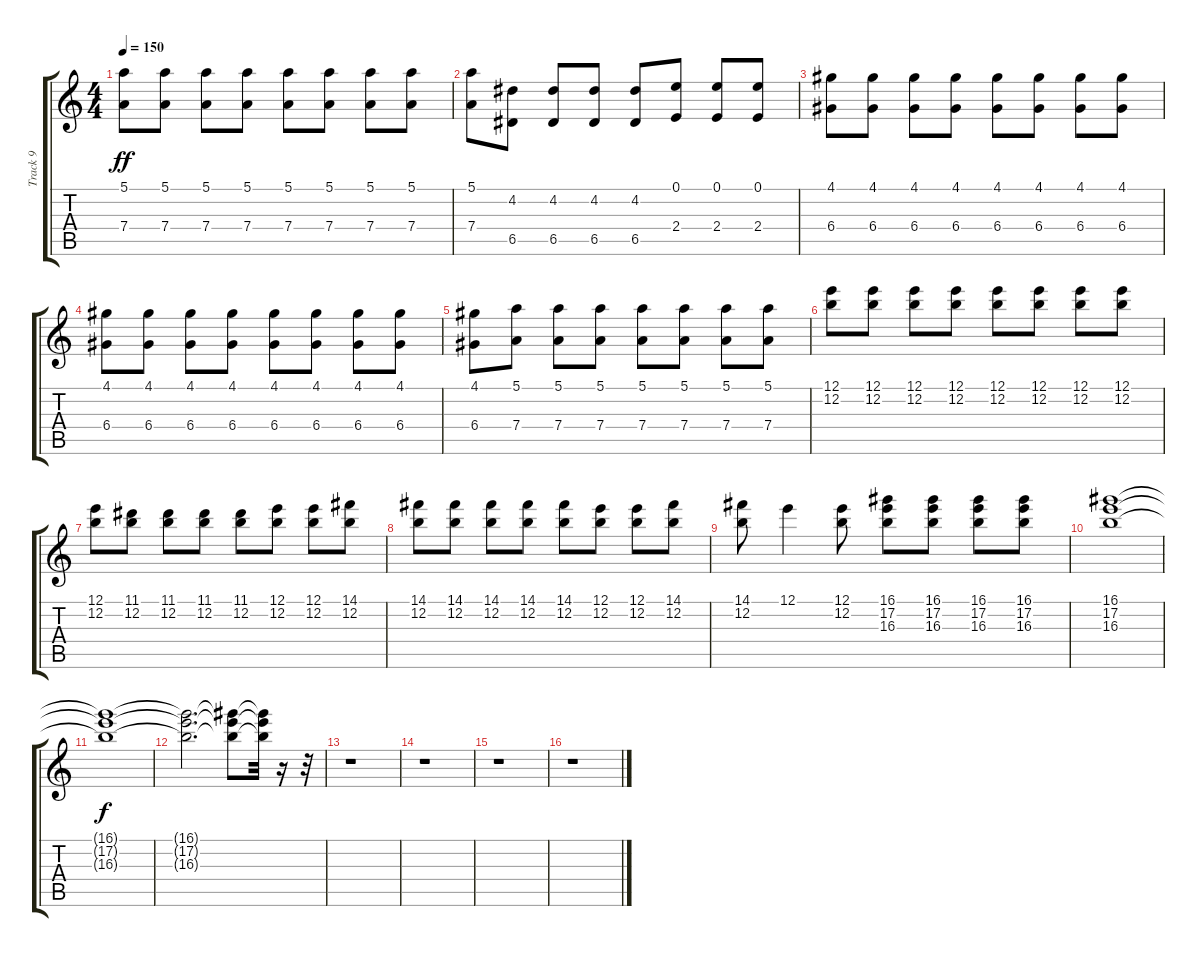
\track ("Track 9" "Track 9") {instrument distortionguitar}
\staff {score tabs}
\tuning (E4 B3 G3 D3 A2 E2) {hide}
\ts (4 4)
\tempo 150
\clef g2
\ks c
(5.1 7.4).8{dy ff} (5.1 7.4).8 (5.1 7.4).8 (5.1 7.4).8 (5.1 7.4).8 (5.1 7.4).8 (5.1 7.4).8 (5.1 7.4).8 |
(5.1 7.4).8 (4.2 6.5).8 (4.2 6.5).8 (4.2 6.5).8 (4.2 6.5).8 (0.1 2.4).8 (0.1 2.4).8 (0.1 2.4).8 |
(4.1 6.4).8 (4.1 6.4).8 (4.1 6.4).8 (4.1 6.4).8 (4.1 6.4).8 (4.1 6.4).8 (4.1 6.4).8 (4.1 6.4).8 |
(4.1 6.4).8 (4.1 6.4).8 (4.1 6.4).8 (4.1 6.4).8 (4.1 6.4).8 (4.1 6.4).8 (4.1 6.4).8 (4.1 6.4).8 |
(4.1 6.4).8 (5.1 7.4).8 (5.1 7.4).8 (5.1 7.4).8 (5.1 7.4).8 (5.1 7.4).8 (5.1 7.4).8 (5.1 7.4).8 |
(12.1 12.2).8 (12.1 12.2).8 (12.1 12.2).8 (12.1 12.2).8 (12.1 12.2).8 (12.1 12.2).8 (12.1 12.2).8 (12.1 12.2).8 |
(12.1 12.2).8 (11.1 12.2).8 (11.1 12.2).8 (11.1 12.2).8 (11.1 12.2).8 (12.1 12.2).8 (12.1 12.2).8 (14.1 12.2).8 |
(14.1 12.2).8 (14.1 12.2).8 (14.1 12.2).8 (14.1 12.2).8 (14.1 12.2).8 (12.1 12.2).8 (12.1 12.2).8 (14.1 12.2).8 |
(14.1 12.2).8 12.1.4 (12.1 12.2).8 (16.1 17.2 16.3).8 (16.1 17.2 16.3).8 (16.1 17.2 16.3).8 (16.1 17.2 16.3).8 |
(16.1 17.2 16.3).1 |
(16.1{t} 17.2{t} 16.3{t}).1{dy f} |
(16.1{t} 17.2{t} 16.3{t}).2{d} (16.1{t} 17.2{t} 16.3{t}).8 (16.1{t} 17.2{t} 16.3{t}).32 r.16 r.32 |
r.1 |
r.1 |
r.1 |
r.1
